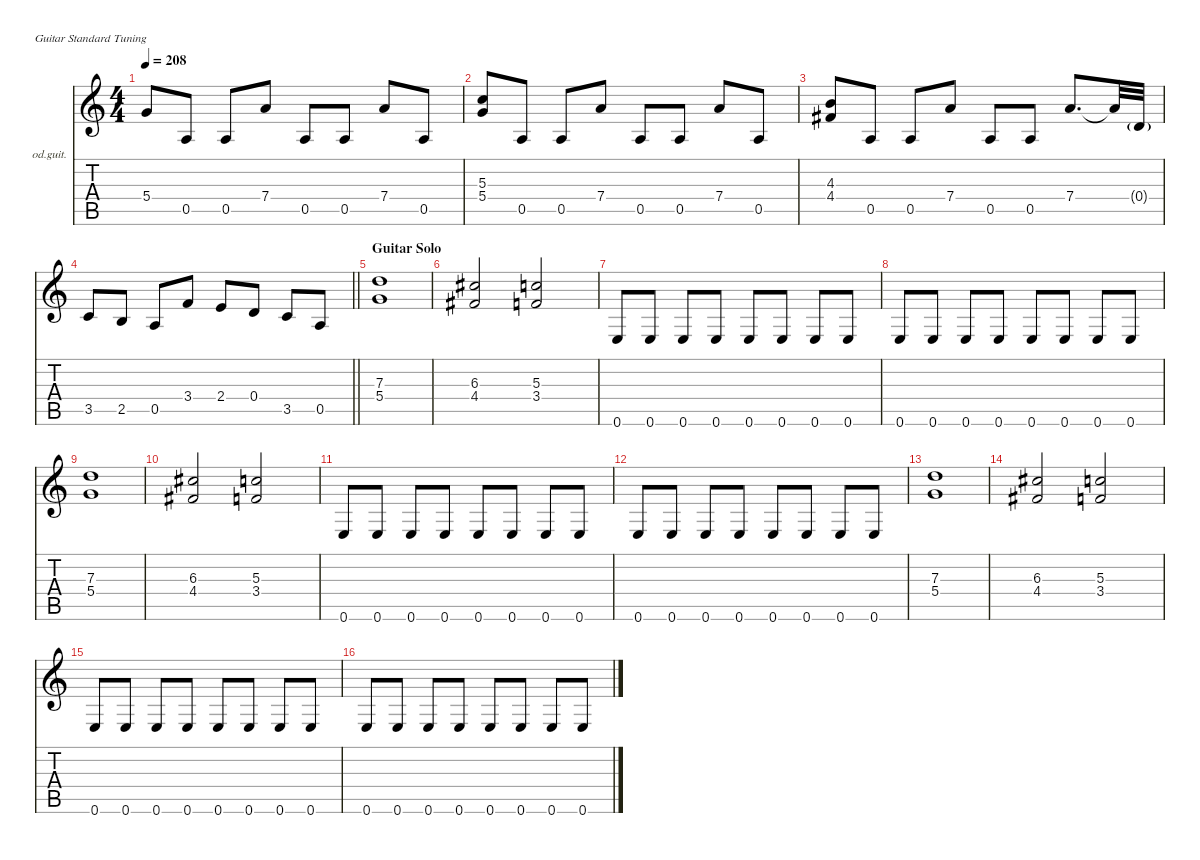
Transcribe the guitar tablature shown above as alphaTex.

\defaultSystemsLayout 4
\hideDynamics
\bracketExtendMode nobrackets
\firstSystemTrackNameOrientation horizontal
\otherSystemsTrackNameOrientation horizontal
\track ("Gtr. I" "od.guit.") {instrument overdrivenguitar}
\staff {score tabs}
\tuning (E4 B3 G3 D3 A2 E2)
\ts (4 4)
\tempo 208
\clef g2
\ks c
5.4.8{dy ff beam Up} 0.5.8{dy mf beam Up} 0.5.8{beam Up} 7.4.8{dy ff beam Up} 0.5.8{dy mf beam Up} 0.5.8{beam Up} 7.4.8{dy ff beam Up} 0.5.8{dy mf beam Up} |
(5.3 5.4).8{dy f beam Up} 0.5.8{dy mf beam Up} 0.5.8{beam Up} 7.4.8{dy ff beam Up} 0.5.8{dy mf beam Up} 0.5.8{beam Up} 7.4.8{dy ff beam Up} 0.5.8{dy mf beam Up} |
(4.3 4.4{acc #}).8{dy f beam Up} 0.5.8{dy mf beam Up} 0.5.8{beam Up} 7.4.8{dy ff beam Up} 0.5.8{dy mf beam Up} 0.5.8{beam Up} 7.4.8{d dy ff beam Up} 7.4{t}.32{dy f beam Up} 0.4{g}.32{dy p beam Up} |
\barLineRight lightlight
3.5.8{dy mf beam Up} 2.5.8{beam Up} 0.5.8{beam Up} 3.4.8{dy f beam Up} 2.4.8{beam Up} 0.4.8{beam Up} 3.5.8{beam Up} 0.5.8{beam Up} |
\section ("" "Guitar Solo")
(7.3 5.4).1{beam Down} |
(6.3{acc #} 4.4{acc #}).2{beam Up} (5.3 3.4).2{beam Up} |
0.6.8{dy mf beam Up} 0.6.8{beam Up} 0.6.8{beam Up} 0.6.8{beam Up} 0.6.8{beam Up} 0.6.8{beam Up} 0.6.8{beam Up} 0.6.8{beam Up} |
0.6.8{beam Up} 0.6.8{beam Up} 0.6.8{beam Up} 0.6.8{beam Up} 0.6.8{beam Up} 0.6.8{beam Up} 0.6.8{beam Up} 0.6.8{beam Up} |
(7.3 5.4).1{dy f beam Down} |
(6.3{acc #} 4.4{acc #}).2{beam Up} (5.3 3.4).2{beam Up} |
0.6.8{dy mf beam Up} 0.6.8{beam Up} 0.6.8{beam Up} 0.6.8{beam Up} 0.6.8{beam Up} 0.6.8{beam Up} 0.6.8{beam Up} 0.6.8{beam Up} |
0.6.8{beam Up} 0.6.8{beam Up} 0.6.8{beam Up} 0.6.8{beam Up} 0.6.8{beam Up} 0.6.8{beam Up} 0.6.8{beam Up} 0.6.8{beam Up} |
(7.3 5.4).1{dy f beam Down} |
(6.3{acc #} 4.4{acc #}).2{beam Up} (5.3 3.4).2{beam Up} |
0.6.8{dy mf beam Up} 0.6.8{beam Up} 0.6.8{beam Up} 0.6.8{beam Up} 0.6.8{beam Up} 0.6.8{beam Up} 0.6.8{beam Up} 0.6.8{beam Up} |
0.6.8{beam Up} 0.6.8{beam Up} 0.6.8{beam Up} 0.6.8{beam Up} 0.6.8{beam Up} 0.6.8{beam Up} 0.6.8{beam Up} 0.6.8{beam Up}
